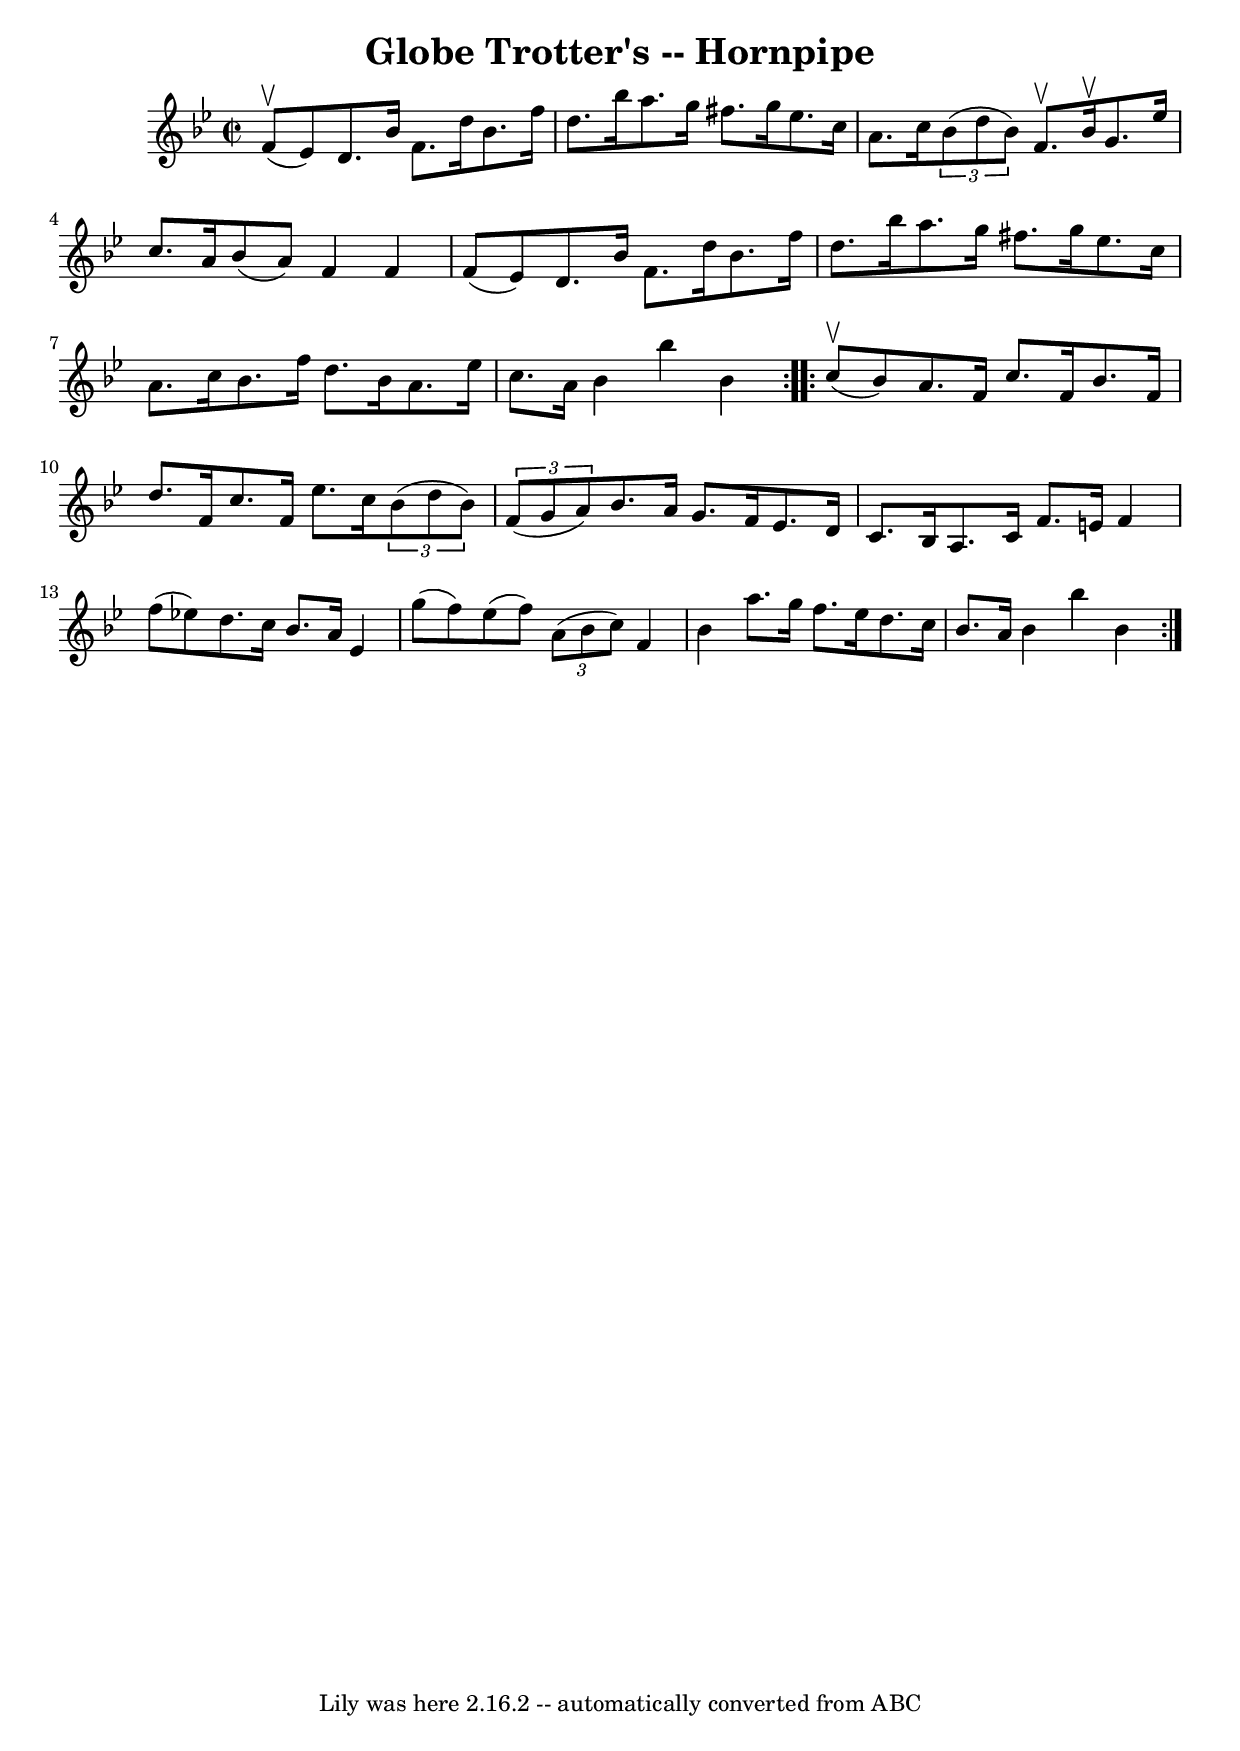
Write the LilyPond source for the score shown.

\version "2.16.2"
\include "Mammoth.ily"
\header {
  %% book = "Cole's 1000 Fiddle Tunes"
  crossRefNumber = "1"
  footnotes = ""
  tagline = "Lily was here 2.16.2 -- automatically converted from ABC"
  title = "Globe Trotter's -- Hornpipe"

}
voicedefault =  {



  \repeat volta 2 {

    \override Staff.TimeSignature #'style = #'C
    \time 2/2 
    \key bes \major f'8 (^\upbow ees'8) |
    d'8.    
    bes'16 f'8. d''16 bes'8. f''16 d''8. bes''16  |
    
    a''8. g''16 fis''8. g''16 ees''8. c''16 a'8. c''16  
    |
    \times 2/3 { bes'8 (d''8 bes'8) 
	       } f'8.^\upbow bes'16 ^\upbow g'8. ees''16 c''8. a'16  |
    bes'8 (a'8) f'4  
    f'4 f'8 (ees'8) |
    d'8. bes'16 f'8. d''16    
    bes'8. f''16 d''8. bes''16  |
    a''8. g''16 fis''8.    
    g''16 ees''8. c''16 a'8. c''16  |
    bes'8. f''16 d''8. 
    bes'16 a'8. ees''16 c''8. a'16  |
    bes'4 bes''4    
    bes'4  
  }     
  \repeat volta 2 {
    c''8 (^\upbow bes'8) |
    a'8.    
    f'16 c''8. f'16 bes'8. f'16 d''8. f'16  |
    c''8.    
    f'16 ees''8. c''16    \times 2/3 { bes'8 (d''8 bes'8) 
				     }   
    \times 2/3 { f'8 (g'8 a'8) 
	       } |
    bes'8. a'16 g'8.    
    f'16 ees'8. d'16 c'8. bes16  |
    a8. c'16 f'8. e'16 
    f'4 f''8 (ees''!8) |
    d''8. c''16 bes'8. a'16    
    ees'4 g''8 (f''8) |
    ees''8 (f''8)   \times 2/3 { a'8 
				 (bes'8 c''8) 
			       } f'4 bes'4  |
    a''8. g''16 f''8.    
    ees''16 d''8. c''16 bes'8. a'16  |
    bes'4 bes''4    
    bes'4  
  }   

}

\score{
  <<

    \context Staff="default"
    {
      \voicedefault 
      
    }

  >>
  \layout {
    
  }
  \midi {
  }

}
